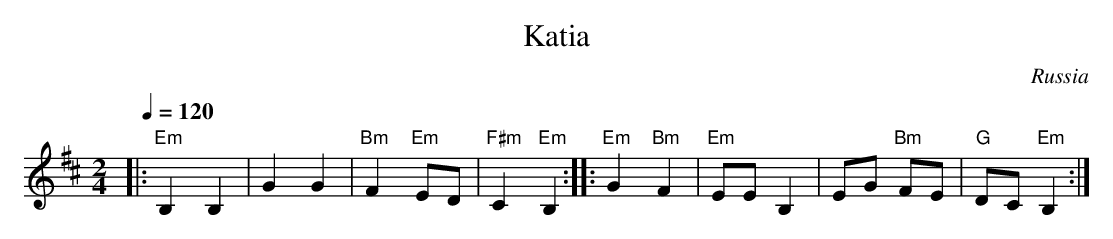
X:1
T:Katia
O:Russia
M:2/4
L:1/8
Q:1/4=120
K:Bm
|:"Em"B,2 B,2| G2 G2|"Bm"F2 "Em"ED|"F#m"C2 "Em"B,2:|\
|:"Em"G2 "Bm"F2| "Em"EE B,2|EG "Bm"FE|"G"DC "Em"B,2:|
